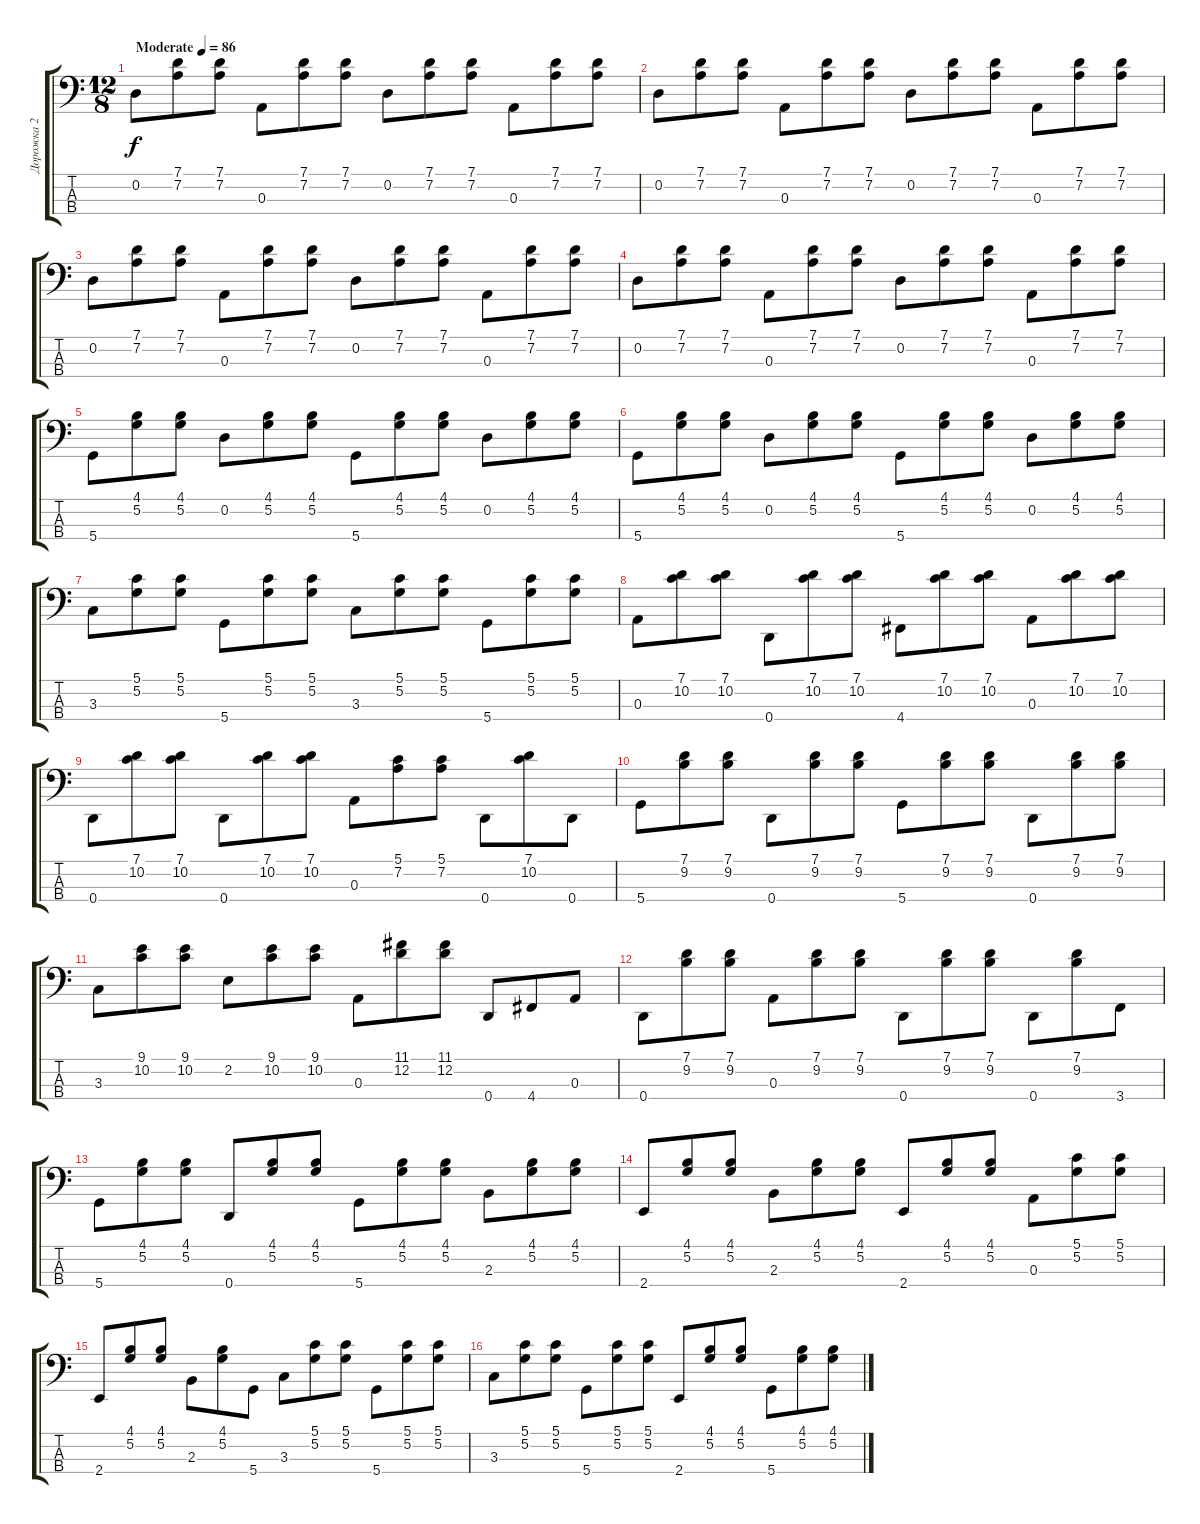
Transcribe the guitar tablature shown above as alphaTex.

\track ("Дорожка 2" "Дорожка 2") {instrument electricbassfinger}
\staff {score tabs}
\tuning (G2 D2 A1 D1) {hide}
\ts (12 8)
\tempo (86 "Moderate")
\clef f4
\ks c
0.2.8{dy f instrument electricbassfinger} (7.1 7.2).8 (7.1 7.2).8 0.3.8 (7.1 7.2).8 (7.1 7.2).8 0.2.8 (7.1 7.2).8 (7.1 7.2).8 0.3.8 (7.1 7.2).8 (7.1 7.2).8 |
0.2.8 (7.1 7.2).8 (7.1 7.2).8 0.3.8 (7.1 7.2).8 (7.1 7.2).8 0.2.8 (7.1 7.2).8 (7.1 7.2).8 0.3.8 (7.1 7.2).8 (7.1 7.2).8 |
0.2.8 (7.1 7.2).8 (7.1 7.2).8 0.3.8 (7.1 7.2).8 (7.1 7.2).8 0.2.8 (7.1 7.2).8 (7.1 7.2).8 0.3.8 (7.1 7.2).8 (7.1 7.2).8 |
0.2.8 (7.1 7.2).8 (7.1 7.2).8 0.3.8 (7.1 7.2).8 (7.1 7.2).8 0.2.8 (7.1 7.2).8 (7.1 7.2).8 0.3.8 (7.1 7.2).8 (7.1 7.2).8 |
5.4.8 (4.1 5.2).8 (4.1 5.2).8 0.2.8 (4.1 5.2).8 (4.1 5.2).8 5.4.8 (4.1 5.2).8 (4.1 5.2).8 0.2.8 (4.1 5.2).8 (4.1 5.2).8 |
5.4.8 (4.1 5.2).8 (4.1 5.2).8 0.2.8 (4.1 5.2).8 (4.1 5.2).8 5.4.8 (4.1 5.2).8 (4.1 5.2).8 0.2.8 (4.1 5.2).8 (4.1 5.2).8 |
3.3.8 (5.1 5.2).8 (5.1 5.2).8 5.4.8 (5.1 5.2).8 (5.1 5.2).8 3.3.8 (5.1 5.2).8 (5.1 5.2).8 5.4.8 (5.1 5.2).8 (5.1 5.2).8 |
0.3.8 (7.1 10.2).8 (7.1 10.2).8 0.4.8 (7.1 10.2).8 (7.1 10.2).8 4.4.8 (7.1 10.2).8 (7.1 10.2).8 0.3.8 (7.1 10.2).8 (7.1 10.2).8 |
0.4.8 (7.1 10.2).8 (7.1 10.2).8 0.4.8 (7.1 10.2).8 (7.1 10.2).8 0.3.8 (5.1 7.2).8 (5.1 7.2).8 0.4.8 (7.1 10.2).8 0.4.8 |
5.4.8 (7.1 9.2).8 (7.1 9.2).8 0.4.8 (7.1 9.2).8 (7.1 9.2).8 5.4.8 (7.1 9.2).8 (7.1 9.2).8 0.4.8 (7.1 9.2).8 (7.1 9.2).8 |
3.3.8 (9.1 10.2).8 (9.1 10.2).8 2.2.8 (9.1 10.2).8 (9.1 10.2).8 0.3.8 (11.1 12.2).8 (11.1 12.2).8 0.4.8 4.4.8 0.3.8 |
0.4.8 (7.1 9.2).8 (7.1 9.2).8 0.3.8 (7.1 9.2).8 (7.1 9.2).8 0.4.8 (7.1 9.2).8 (7.1 9.2).8 0.4.8 (7.1 9.2).8 3.4.8 |
5.4.8 (4.1 5.2).8 (4.1 5.2).8 0.4.8 (4.1 5.2).8 (4.1 5.2).8 5.4.8 (4.1 5.2).8 (4.1 5.2).8 2.3.8 (4.1 5.2).8 (4.1 5.2).8 |
2.4.8 (4.1 5.2).8 (4.1 5.2).8 2.3.8 (4.1 5.2).8 (4.1 5.2).8 2.4.8 (4.1 5.2).8 (4.1 5.2).8 0.3.8 (5.1 5.2).8 (5.1 5.2).8 |
2.4.8 (4.1 5.2).8 (4.1 5.2).8 2.3.8 (4.1 5.2).8 5.4.8 3.3.8 (5.1 5.2).8 (5.1 5.2).8 5.4.8 (5.1 5.2).8 (5.1 5.2).8 |
3.3.8 (5.1 5.2).8 (5.1 5.2).8 5.4.8 (5.1 5.2).8 (5.1 5.2).8 2.4.8 (4.1 5.2).8 (4.1 5.2).8 5.4.8 (4.1 5.2).8 (4.1 5.2).8
